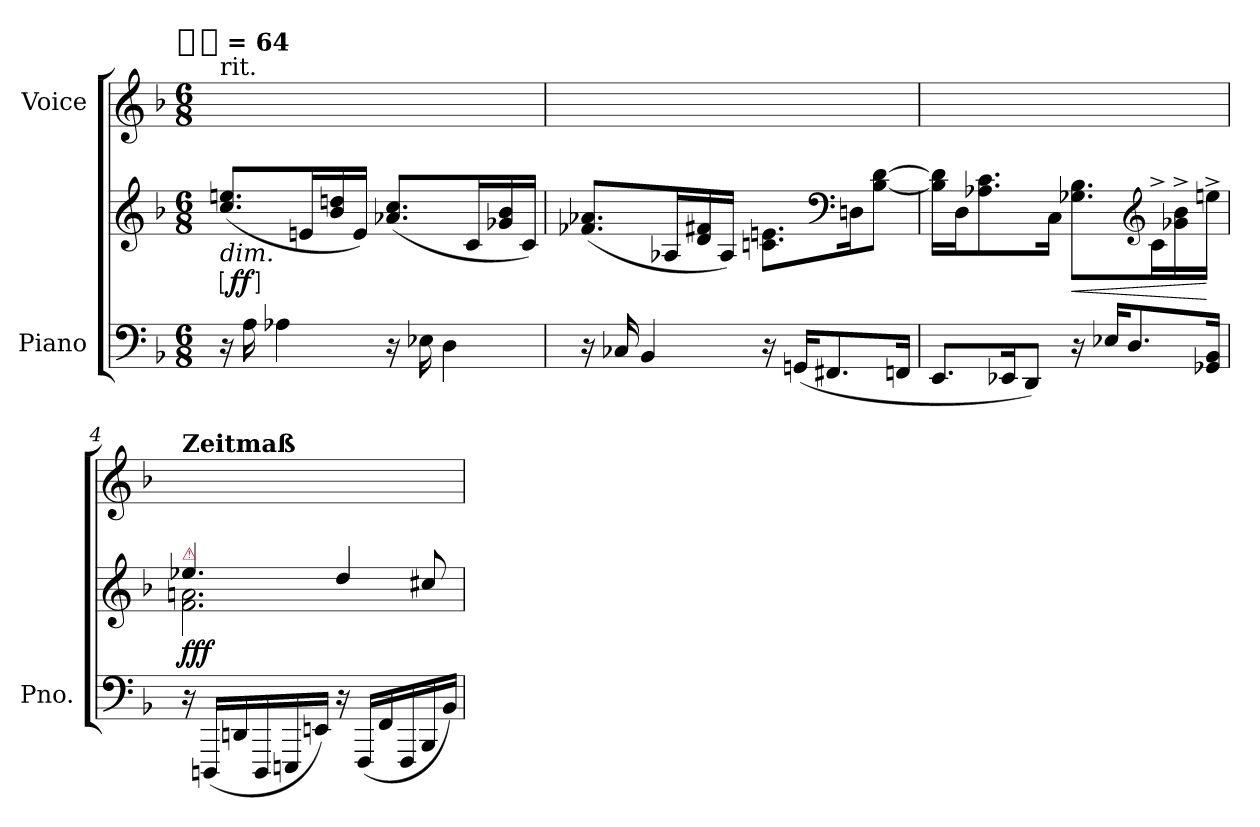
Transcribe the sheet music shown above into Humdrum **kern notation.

**kern	**kern	**dynam	**kern
*part2	*part2	*part2	*part1
*staff3	*staff2	*staff2/3	*staff1
*I"Piano	*	*	*I"Voice
*I'Pno.	*	*	*
*clefF4	*clefG2	*	*clefG2
*k[b-]	*k[b-]	*	*k[b-]
*F:	*F:	*	*F:
!!LO:TX:omd:t=[quarter-dot] = 64
*M6/8	*M6/8	*	*M6/8
*MM96	*MM96	*	*MM96
=1	=1	=1	=1
!	!	!	!LO:TX:a:t=rit.
!	!LO:TX:b:i:t=dim.	!	!
!	!	!LO:DY:ed=brack	!
16r	(8.cc 8.eenL	ff	8ryy
16A	.	.	.
4A-X	.	.	8ryy
.	16enL	.	.
.	16b- 16ddn	.	4ryy
.	16eJJ)	.	.
16r	(8.a-X 8.ccL	.	.
16E-X	.	.	.
4D	.	.	4ryy
.	16cL	.	.
.	16g-X 16b-	.	.
.	16cJJ)	.	.
=2	=2	=2	=2
16r	(8.f-X 8.a-XL	.	4ryy
16C-X	.	.	.
4BB-	.	.	.
.	16A-XL	.	.
.	16d 16f#X	.	4ryy
.	16A-JJ)	.	.
16r	8.cn 8.enL	.	.
(16GGnKL	.	.	.
8.FF#X	.	.	4ryy
*	*clefF4	*	*
.	16DnK	.	.
.	[8B- [8dJ	.	.
16FFnJk	.	.	.
=3	=3	=3	=3
8.EEL	16B-] 16d]LL	.	4.ryy
.	16DJ	.	.
.	8.A-X 8.c	.	.
16EE-XK	.	.	.
8DDJ)	.	.	.
.	16CJk	.	.
16r	8.G-X\ 8.B-\L	<	8ryy
16E-XKL	.	.	.
8.D	.	.	8ryy
*	*clefG2	*	*
.	16c^L	.	.
.	16g-X^ 16b-^	.	8ryy
16GG-X 16BB-Jk	16een^JJ	[	.
=4	=4	=4	=4
*	*^	*	*
!	!	!	!	!LO:TX:a:B:t=Zeitmaß
!	!LO:TX:a:color=crimson:t=⚠	!	!	!
16r	4.ee-X	2.f 2.an	fff	2.ryy
(16DDDnLL	.	.	.	.
16DDn	.	.	.	.
16DDD	.	.	.	.
16EEEn	.	.	.	.
16EEnJJ)	.	.	.	.
16r	4dd	.	.	.
(16FFFLL	.	.	.	.
16FF	.	.	.	.
16FFF	.	.	.	.
16BBB-	8cc#X	.	.	.
16BB-JJ)	.	.	.	.
*	*v	*v	*	*
=	=	=	=
*-	*-	*-	*-
